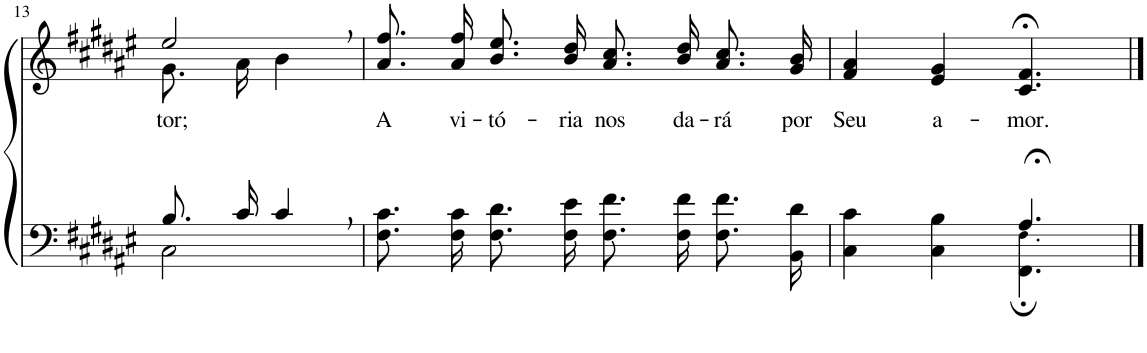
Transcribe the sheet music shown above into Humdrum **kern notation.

**kern	**kern	**text
*part2	*part1	*part1
*staff2	*staff1	*staff1
*I"Parte III e IV	*I"Parte I e II	*
!!LO:PB:g=z
*clefF4	*clefG2	*
*Trd1c2	*Trd1c2	*
*k[f#c#g#d#a#e#]	*k[f#c#g#d#a#e#]	*
*M4/4	*M4/4	*
=13	=13	=13
*^	*^	*
!	!	!	!	!LO:LY:b
8.B/L	2C#\	2ee#,/	8.g#\L	-tor;
16c#/Jk	.	.	16a#\Jk	.
4c#,/	.	.	4b\	.
*v	*v	*	*	*
=14	=14	=14	=14
!	!	!	!LO:LY:b
*	*v	*v	*
8.F#\ 8.c#\L	8.a#\ 8.ff#\L	A
!	!	!LO:LY:b
16F#\ 16c#\Jk	16a#\ 16ff#\Jk	vi-
!	!	!LO:LY:b
8.F#\ 8.d#\L	8.b\ 8.ee#\L	-tó-
!	!	!LO:LY:b
16F#\ 16e#\Jk	16b\ 16dd#\Jk	-ria
!	!	!LO:LY:b
8.F#\ 8.f#\L	8.a#\ 8.cc#\L	nos
!	!	!LO:LY:b
16F#\ 16f#\Jk	16b\ 16dd#\Jk	da-
!	!	!LO:LY:b
8.F#\ 8.f#\L	8.a#/ 8.cc#/L	-rá
!	!	!LO:LY:b
16BB\ 16d#\Jk	16g#/ 16b/Jk	por
=15	=15	=15
*^	*	*
!	!	!	!LO:LY:b
2ryy	4C#\ 4c#\	4f#/ 4a#/	Seu
!	!	!	!LO:LY:b
.	4C#\ 4B\	4e#/ 4g#/	a-
!	!	!	!LO:LY:b
4.A#;</	4.FF#\; 4.F#!\;	4.c#/;< 4.f#/;<	-mor.
*v	*v	*	*
==	==	==
*-	*-	*-
